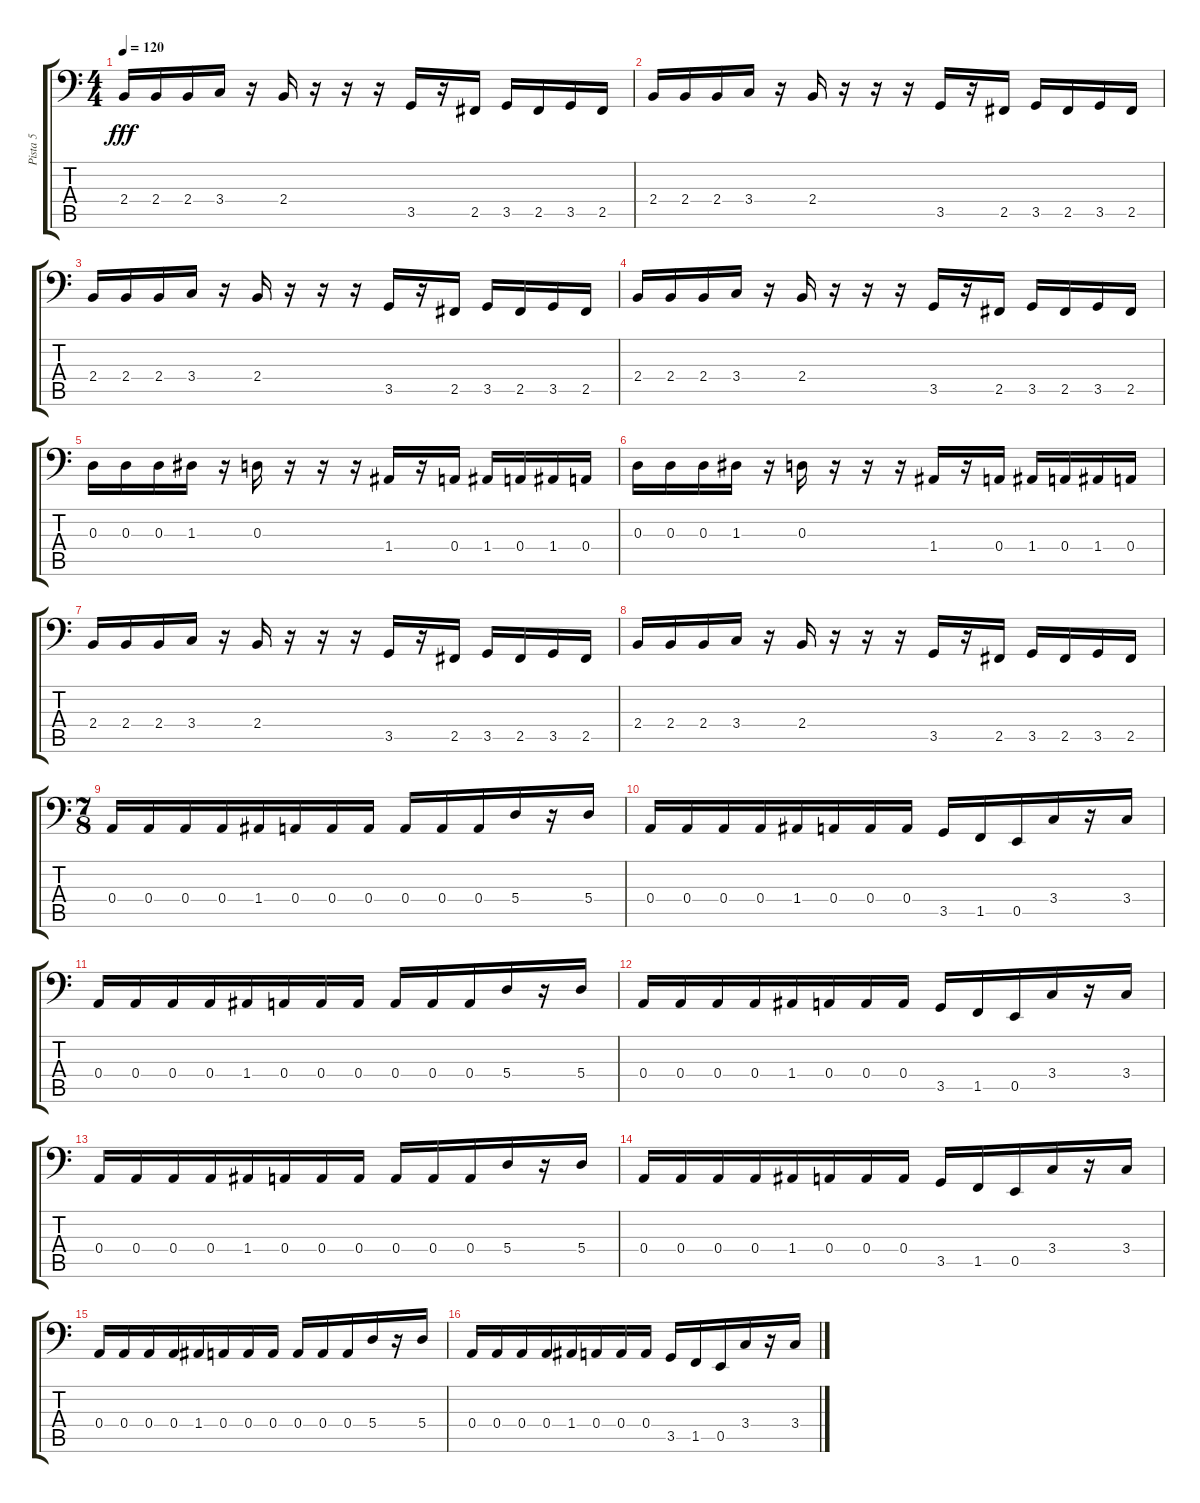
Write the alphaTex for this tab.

\track ("Pista 5" "Pista 5") {instrument electricbassfinger}
\staff {score tabs}
\tuning (C3 G2 D2 A1 E1 B0) {hide}
\ts (4 4)
\tempo 120
\clef f4
\ks c
2.4.16{dy fff} 2.4.16 2.4.16 3.4.16 r.16 2.4.16 r.16 r.16 r.16 3.5.16 r.16 2.5.16 3.5.16 2.5.16 3.5.16 2.5.16 |
2.4.16 2.4.16 2.4.16 3.4.16 r.16 2.4.16 r.16 r.16 r.16 3.5.16 r.16 2.5.16 3.5.16 2.5.16 3.5.16 2.5.16 |
2.4.16 2.4.16 2.4.16 3.4.16 r.16 2.4.16 r.16 r.16 r.16 3.5.16 r.16 2.5.16 3.5.16 2.5.16 3.5.16 2.5.16 |
2.4.16 2.4.16 2.4.16 3.4.16 r.16 2.4.16 r.16 r.16 r.16 3.5.16 r.16 2.5.16 3.5.16 2.5.16 3.5.16 2.5.16 |
0.3.16 0.3.16 0.3.16 1.3.16 r.16 0.3.16 r.16 r.16 r.16 1.4.16 r.16 0.4.16 1.4.16 0.4.16 1.4.16 0.4.16 |
0.3.16 0.3.16 0.3.16 1.3.16 r.16 0.3.16 r.16 r.16 r.16 1.4.16 r.16 0.4.16 1.4.16 0.4.16 1.4.16 0.4.16 |
2.4.16 2.4.16 2.4.16 3.4.16 r.16 2.4.16 r.16 r.16 r.16 3.5.16 r.16 2.5.16 3.5.16 2.5.16 3.5.16 2.5.16 |
2.4.16 2.4.16 2.4.16 3.4.16 r.16 2.4.16 r.16 r.16 r.16 3.5.16 r.16 2.5.16 3.5.16 2.5.16 3.5.16 2.5.16 |
\ts (7 8)
0.4.16 0.4.16 0.4.16 0.4.16 1.4.16 0.4.16 0.4.16 0.4.16 0.4.16 0.4.16 0.4.16 5.4.16 r.16 5.4.16 |
0.4.16 0.4.16 0.4.16 0.4.16 1.4.16 0.4.16 0.4.16 0.4.16 3.5.16 1.5.16 0.5.16 3.4.16 r.16 3.4.16 |
0.4.16 0.4.16 0.4.16 0.4.16 1.4.16 0.4.16 0.4.16 0.4.16 0.4.16 0.4.16 0.4.16 5.4.16 r.16 5.4.16 |
0.4.16 0.4.16 0.4.16 0.4.16 1.4.16 0.4.16 0.4.16 0.4.16 3.5.16 1.5.16 0.5.16 3.4.16 r.16 3.4.16 |
0.4.16 0.4.16 0.4.16 0.4.16 1.4.16 0.4.16 0.4.16 0.4.16 0.4.16 0.4.16 0.4.16 5.4.16 r.16 5.4.16 |
0.4.16 0.4.16 0.4.16 0.4.16 1.4.16 0.4.16 0.4.16 0.4.16 3.5.16 1.5.16 0.5.16 3.4.16 r.16 3.4.16 |
0.4.16 0.4.16 0.4.16 0.4.16 1.4.16 0.4.16 0.4.16 0.4.16 0.4.16 0.4.16 0.4.16 5.4.16 r.16 5.4.16 |
0.4.16 0.4.16 0.4.16 0.4.16 1.4.16 0.4.16 0.4.16 0.4.16 3.5.16 1.5.16 0.5.16 3.4.16 r.16 3.4.16
